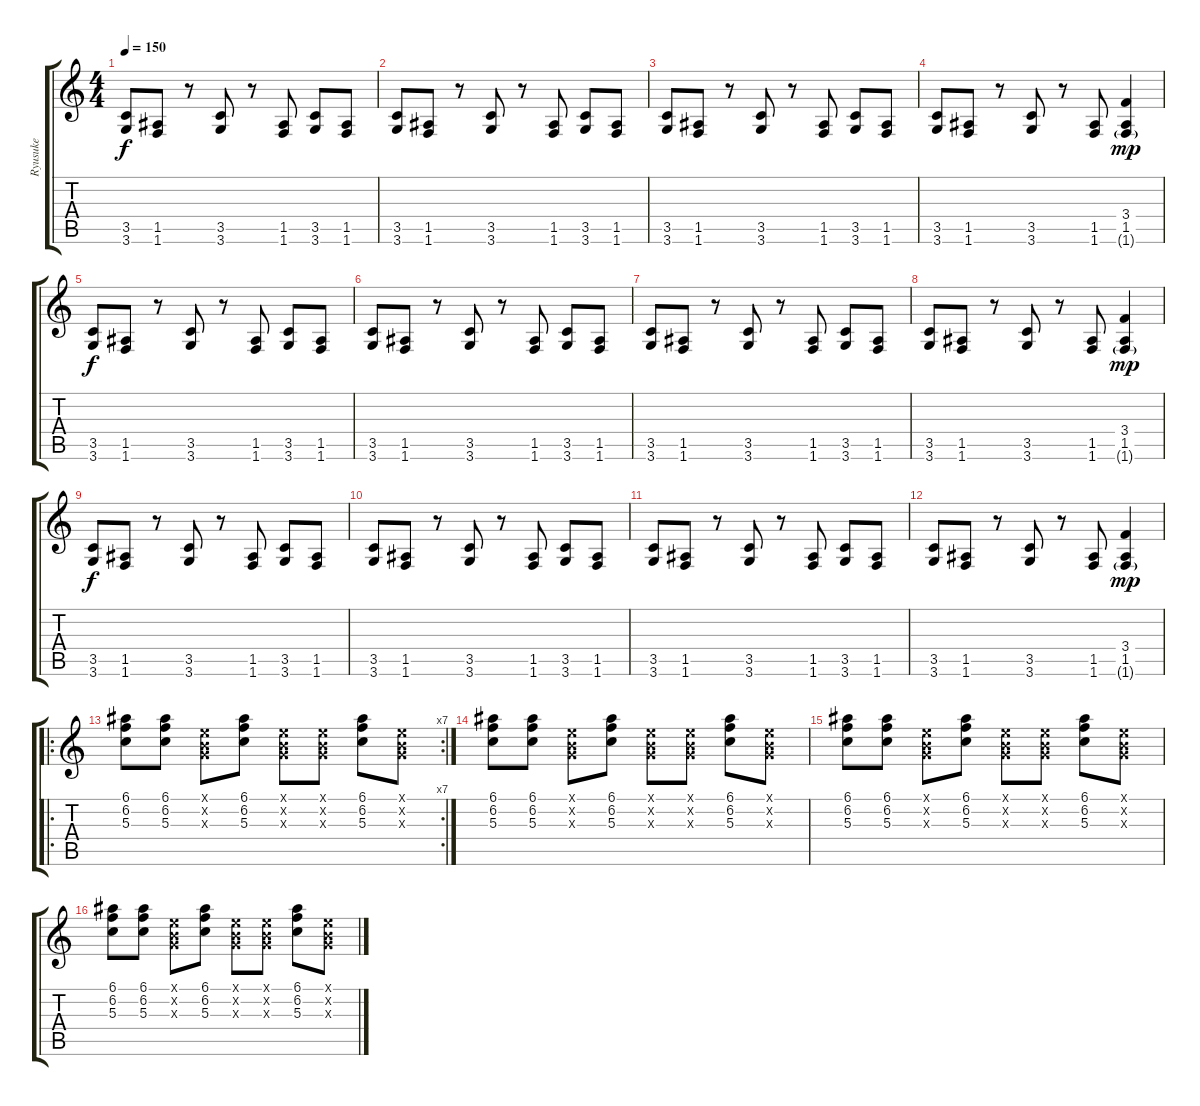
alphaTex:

\track ("Ryusuke" "Ryusuke") {instrument distortionguitar}
\staff {score tabs}
\tuning (E4 B3 G3 D3 A2 E2) {hide}
\ts (4 4)
\tempo 150
\clef g2
\ks c
(3.5 3.6).8{dy f instrument distortionguitar} (1.5 1.6).8 r.8 (3.5 3.6).8 r.8 (1.5 1.6).8 (3.5 3.6).8 (1.5 1.6).8 |
(3.5 3.6).8 (1.5 1.6).8 r.8 (3.5 3.6).8 r.8 (1.5 1.6).8 (3.5 3.6).8 (1.5 1.6).8 |
(3.5 3.6).8 (1.5 1.6).8 r.8 (3.5 3.6).8 r.8 (1.5 1.6).8 (3.5 3.6).8 (1.5 1.6).8 |
(3.5 3.6).8 (1.5 1.6).8 r.8 (3.5 3.6).8 r.8 (1.5 1.6).8 (3.4 1.5 1.6{g}).4{dy mp} |
(3.5 3.6).8{dy f} (1.5 1.6).8 r.8 (3.5 3.6).8 r.8 (1.5 1.6).8 (3.5 3.6).8 (1.5 1.6).8 |
(3.5 3.6).8 (1.5 1.6).8 r.8 (3.5 3.6).8 r.8 (1.5 1.6).8 (3.5 3.6).8 (1.5 1.6).8 |
(3.5 3.6).8 (1.5 1.6).8 r.8 (3.5 3.6).8 r.8 (1.5 1.6).8 (3.5 3.6).8 (1.5 1.6).8 |
(3.5 3.6).8 (1.5 1.6).8 r.8 (3.5 3.6).8 r.8 (1.5 1.6).8 (3.4 1.5 1.6{g}).4{dy mp} |
(3.5 3.6).8{dy f} (1.5 1.6).8 r.8 (3.5 3.6).8 r.8 (1.5 1.6).8 (3.5 3.6).8 (1.5 1.6).8 |
(3.5 3.6).8 (1.5 1.6).8 r.8 (3.5 3.6).8 r.8 (1.5 1.6).8 (3.5 3.6).8 (1.5 1.6).8 |
(3.5 3.6).8 (1.5 1.6).8 r.8 (3.5 3.6).8 r.8 (1.5 1.6).8 (3.5 3.6).8 (1.5 1.6).8 |
(3.5 3.6).8 (1.5 1.6).8 r.8 (3.5 3.6).8 r.8 (1.5 1.6).8 (3.4 1.5 1.6{g}).4{dy mp} |
\ro
\rc 7
(6.1 6.2 5.3).8 (6.1 6.2 5.3).8 (0.1{x} 0.2{x} 0.3{x}).8 (6.1 6.2 5.3).8 (0.1{x} 0.2{x} 0.3{x}).8 (0.1{x} 0.2{x} 0.3{x}).8 (6.1 6.2 5.3).8 (0.1{x} 0.2{x} 0.3{x}).8 |
(6.1 6.2 5.3).8 (6.1 6.2 5.3).8 (0.1{x} 0.2{x} 0.3{x}).8 (6.1 6.2 5.3).8 (0.1{x} 0.2{x} 0.3{x}).8 (0.1{x} 0.2{x} 0.3{x}).8 (6.1 6.2 5.3).8 (0.1{x} 0.2{x} 0.3{x}).8 |
(6.1 6.2 5.3).8 (6.1 6.2 5.3).8 (0.1{x} 0.2{x} 0.3{x}).8 (6.1 6.2 5.3).8 (0.1{x} 0.2{x} 0.3{x}).8 (0.1{x} 0.2{x} 0.3{x}).8 (6.1 6.2 5.3).8 (0.1{x} 0.2{x} 0.3{x}).8 |
(6.1 6.2 5.3).8 (6.1 6.2 5.3).8 (0.1{x} 0.2{x} 0.3{x}).8 (6.1 6.2 5.3).8 (0.1{x} 0.2{x} 0.3{x}).8 (0.1{x} 0.2{x} 0.3{x}).8 (6.1 6.2 5.3).8 (0.1{x} 0.2{x} 0.3{x}).8
